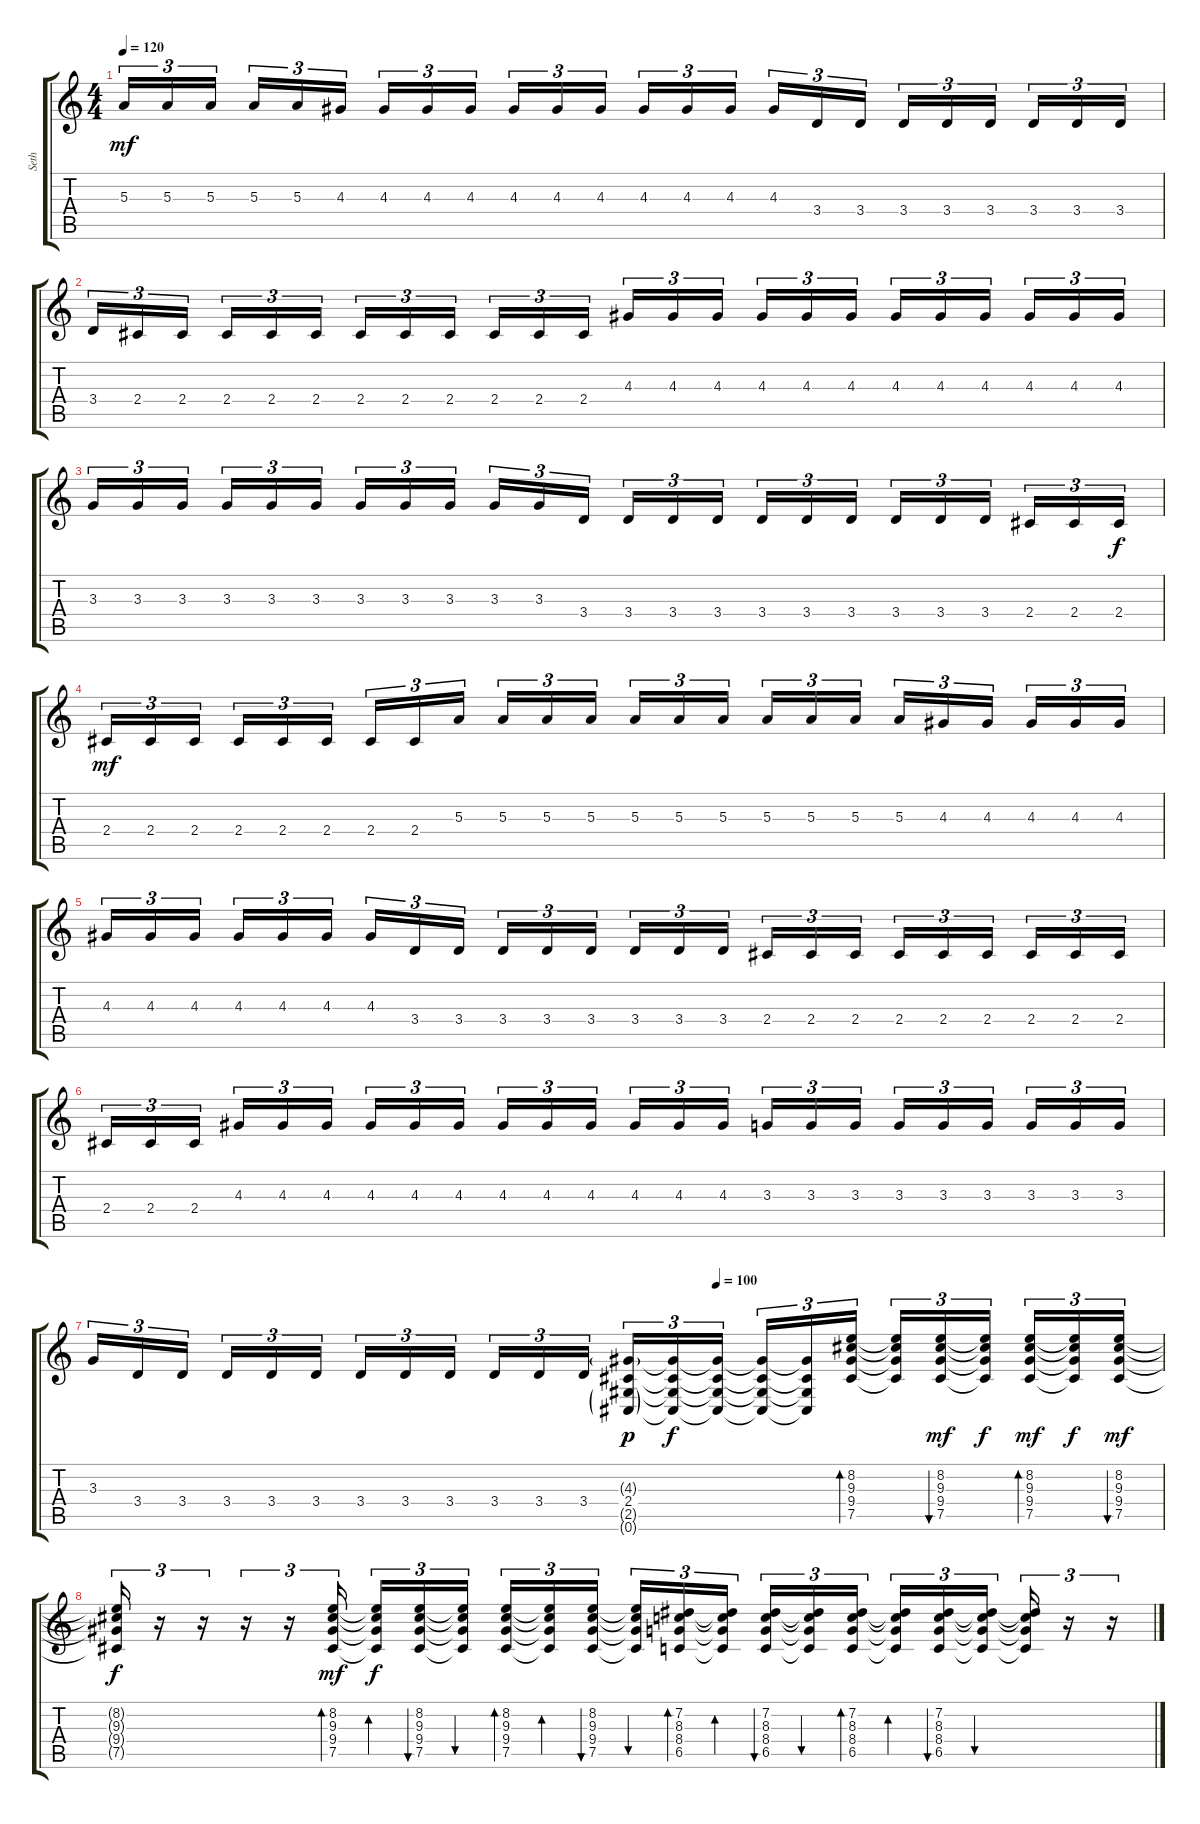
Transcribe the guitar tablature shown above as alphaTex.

\track ("Seth" "Seth") {instrument distortionguitar}
\staff {score tabs}
\tuning (Db4 Ab3 E3 B2 Gb2 Db2) {hide}
\ts (4 4)
\tempo 120
\clef g2
\ks c
5.3.16{tu (3 2) dy mf} 5.3.16{tu (3 2)} 5.3.16{tu (3 2) beam splitsecondary} 5.3.16{tu (3 2)} 5.3.16{tu (3 2)} 4.3.16{tu (3 2)} 4.3.16{tu (3 2)} 4.3.16{tu (3 2)} 4.3.16{tu (3 2) beam splitsecondary} 4.3.16{tu (3 2)} 4.3.16{tu (3 2)} 4.3.16{tu (3 2)} 4.3.16{tu (3 2)} 4.3.16{tu (3 2)} 4.3.16{tu (3 2) beam splitsecondary} 4.3.16{tu (3 2)} 3.4.16{tu (3 2)} 3.4.16{tu (3 2)} 3.4.16{tu (3 2)} 3.4.16{tu (3 2)} 3.4.16{tu (3 2) beam splitsecondary} 3.4.16{tu (3 2)} 3.4.16{tu (3 2)} 3.4.16{tu (3 2)} |
3.4.16{tu (3 2)} 2.4.16{tu (3 2)} 2.4.16{tu (3 2) beam splitsecondary} 2.4.16{tu (3 2)} 2.4.16{tu (3 2)} 2.4.16{tu (3 2)} 2.4.16{tu (3 2)} 2.4.16{tu (3 2)} 2.4.16{tu (3 2) beam splitsecondary} 2.4.16{tu (3 2)} 2.4.16{tu (3 2)} 2.4.16{tu (3 2)} 4.3.16{tu (3 2)} 4.3.16{tu (3 2)} 4.3.16{tu (3 2) beam splitsecondary} 4.3.16{tu (3 2)} 4.3.16{tu (3 2)} 4.3.16{tu (3 2)} 4.3.16{tu (3 2)} 4.3.16{tu (3 2)} 4.3.16{tu (3 2) beam splitsecondary} 4.3.16{tu (3 2)} 4.3.16{tu (3 2)} 4.3.16{tu (3 2)} |
3.3.16{tu (3 2)} 3.3.16{tu (3 2)} 3.3.16{tu (3 2) beam splitsecondary} 3.3.16{tu (3 2)} 3.3.16{tu (3 2)} 3.3.16{tu (3 2)} 3.3.16{tu (3 2)} 3.3.16{tu (3 2)} 3.3.16{tu (3 2) beam splitsecondary} 3.3.16{tu (3 2)} 3.3.16{tu (3 2)} 3.4.16{tu (3 2)} 3.4.16{tu (3 2)} 3.4.16{tu (3 2)} 3.4.16{tu (3 2) beam splitsecondary} 3.4.16{tu (3 2)} 3.4.16{tu (3 2)} 3.4.16{tu (3 2)} 3.4.16{tu (3 2)} 3.4.16{tu (3 2)} 3.4.16{tu (3 2) beam splitsecondary} 2.4.16{tu (3 2)} 2.4.16{tu (3 2)} 2.4.16{tu (3 2) dy f} |
2.4.16{tu (3 2) dy mf} 2.4.16{tu (3 2)} 2.4.16{tu (3 2) beam splitsecondary} 2.4.16{tu (3 2)} 2.4.16{tu (3 2)} 2.4.16{tu (3 2)} 2.4.16{tu (3 2)} 2.4.16{tu (3 2)} 5.3.16{tu (3 2) beam splitsecondary} 5.3.16{tu (3 2)} 5.3.16{tu (3 2)} 5.3.16{tu (3 2)} 5.3.16{tu (3 2)} 5.3.16{tu (3 2)} 5.3.16{tu (3 2) beam splitsecondary} 5.3.16{tu (3 2)} 5.3.16{tu (3 2)} 5.3.16{tu (3 2)} 5.3.16{tu (3 2)} 4.3.16{tu (3 2)} 4.3.16{tu (3 2) beam splitsecondary} 4.3.16{tu (3 2)} 4.3.16{tu (3 2)} 4.3.16{tu (3 2)} |
4.3.16{tu (3 2)} 4.3.16{tu (3 2)} 4.3.16{tu (3 2) beam splitsecondary} 4.3.16{tu (3 2)} 4.3.16{tu (3 2)} 4.3.16{tu (3 2)} 4.3.16{tu (3 2)} 3.4.16{tu (3 2)} 3.4.16{tu (3 2) beam splitsecondary} 3.4.16{tu (3 2)} 3.4.16{tu (3 2)} 3.4.16{tu (3 2)} 3.4.16{tu (3 2)} 3.4.16{tu (3 2)} 3.4.16{tu (3 2) beam splitsecondary} 2.4.16{tu (3 2)} 2.4.16{tu (3 2)} 2.4.16{tu (3 2)} 2.4.16{tu (3 2)} 2.4.16{tu (3 2)} 2.4.16{tu (3 2) beam splitsecondary} 2.4.16{tu (3 2)} 2.4.16{tu (3 2)} 2.4.16{tu (3 2)} |
2.4.16{tu (3 2)} 2.4.16{tu (3 2)} 2.4.16{tu (3 2) beam splitsecondary} 4.3.16{tu (3 2)} 4.3.16{tu (3 2)} 4.3.16{tu (3 2)} 4.3.16{tu (3 2)} 4.3.16{tu (3 2)} 4.3.16{tu (3 2) beam splitsecondary} 4.3.16{tu (3 2)} 4.3.16{tu (3 2)} 4.3.16{tu (3 2)} 4.3.16{tu (3 2)} 4.3.16{tu (3 2)} 4.3.16{tu (3 2) beam splitsecondary} 3.3.16{tu (3 2)} 3.3.16{tu (3 2)} 3.3.16{tu (3 2)} 3.3.16{tu (3 2)} 3.3.16{tu (3 2)} 3.3.16{tu (3 2) beam splitsecondary} 3.3.16{tu (3 2)} 3.3.16{tu (3 2)} 3.3.16{tu (3 2)} |
\tempo (100 0.5833333333333334)
3.3.16{tu (3 2)} 3.4.16{tu (3 2)} 3.4.16{tu (3 2) beam splitsecondary} 3.4.16{tu (3 2)} 3.4.16{tu (3 2)} 3.4.16{tu (3 2)} 3.4.16{tu (3 2)} 3.4.16{tu (3 2)} 3.4.16{tu (3 2) beam splitsecondary} 3.4.16{tu (3 2)} 3.4.16{tu (3 2)} 3.4.16{tu (3 2)} (4.3{g} 2.4 2.5{g} 0.6{g}).16{tu (3 2) dy p} (4.3{t} 2.4{t} 2.5{t} 0.6{t}).16{tu (3 2) dy f} (4.3{t} 2.4{t} 2.5{t} 0.6{t}).16{tu (3 2) instrument overdrivenguitar beam splitsecondary} (4.3{t} 2.4{t} 2.5{t} 0.6{t}).16{tu (3 2)} (4.3{t} 2.4{t} 2.5{t} 0.6{t}).16{tu (3 2)} (8.2 9.3 9.4 7.5).16{tu (3 2) bd 240} (8.2{t} 9.3{t} 9.4{t} 7.5{t}).16{tu (3 2)} (8.2 9.3 9.4 7.5).16{tu (3 2) bu 240 dy mf} (8.2{t} 9.3{t} 9.4{t} 7.5{t}).16{tu (3 2) dy f beam splitsecondary} (8.2 9.3 9.4 7.5).16{tu (3 2) bd 240 dy mf} (8.2{t} 9.3{t} 9.4{t} 7.5{t}).16{tu (3 2) dy f} (8.2 9.3 9.4 7.5).16{tu (3 2) bu 240 dy mf} |
(8.2{t} 9.3{t} 9.4{t} 7.5{t}).16{tu (3 2) dy f} r.16{tu (3 2)} r.16{tu (3 2)} r.16{tu (3 2)} r.16{tu (3 2)} (8.2 9.3 9.4 7.5).16{tu (3 2) bd 240 dy mf} (8.2{t} 9.3{t} 9.4{t} 7.5{t}).16{tu (3 2) bd 240 dy f} (8.2 9.3 9.4 7.5).16{tu (3 2) bu 240} (8.2{t} 9.3{t} 9.4{t} 7.5{t}).16{tu (3 2) bu 240 beam splitsecondary} (8.2 9.3 9.4 7.5).16{tu (3 2) bd 240} (8.2{t} 9.3{t} 9.4{t} 7.5{t}).16{tu (3 2) bd 240} (8.2 9.3 9.4 7.5).16{tu (3 2) bu 240} (8.2{t} 9.3{t} 9.4{t} 7.5{t}).16{tu (3 2) bu 240} (7.2 8.3 8.4 6.5).16{tu (3 2) bd 240} (7.2{t} 8.3{t} 8.4{t} 6.5{t}).16{tu (3 2) bd 240 beam splitsecondary} (7.2 8.3 8.4 6.5).16{tu (3 2) bu 240} (7.2{t} 8.3{t} 8.4{t} 6.5{t}).16{tu (3 2) bu 240} (7.2 8.3 8.4 6.5).16{tu (3 2) bd 240} (7.2{t} 8.3{t} 8.4{t} 6.5{t}).16{tu (3 2) bd 240} (7.2 8.3 8.4 6.5).16{tu (3 2) bu 240} (7.2{t} 8.3{t} 8.4{t} 6.5{t}).16{tu (3 2) bu 240 beam splitsecondary} (7.2{t} 8.3{t} 8.4{t} 6.5{t}).16{tu (3 2)} r.16{tu (3 2)} r.16{tu (3 2)}
